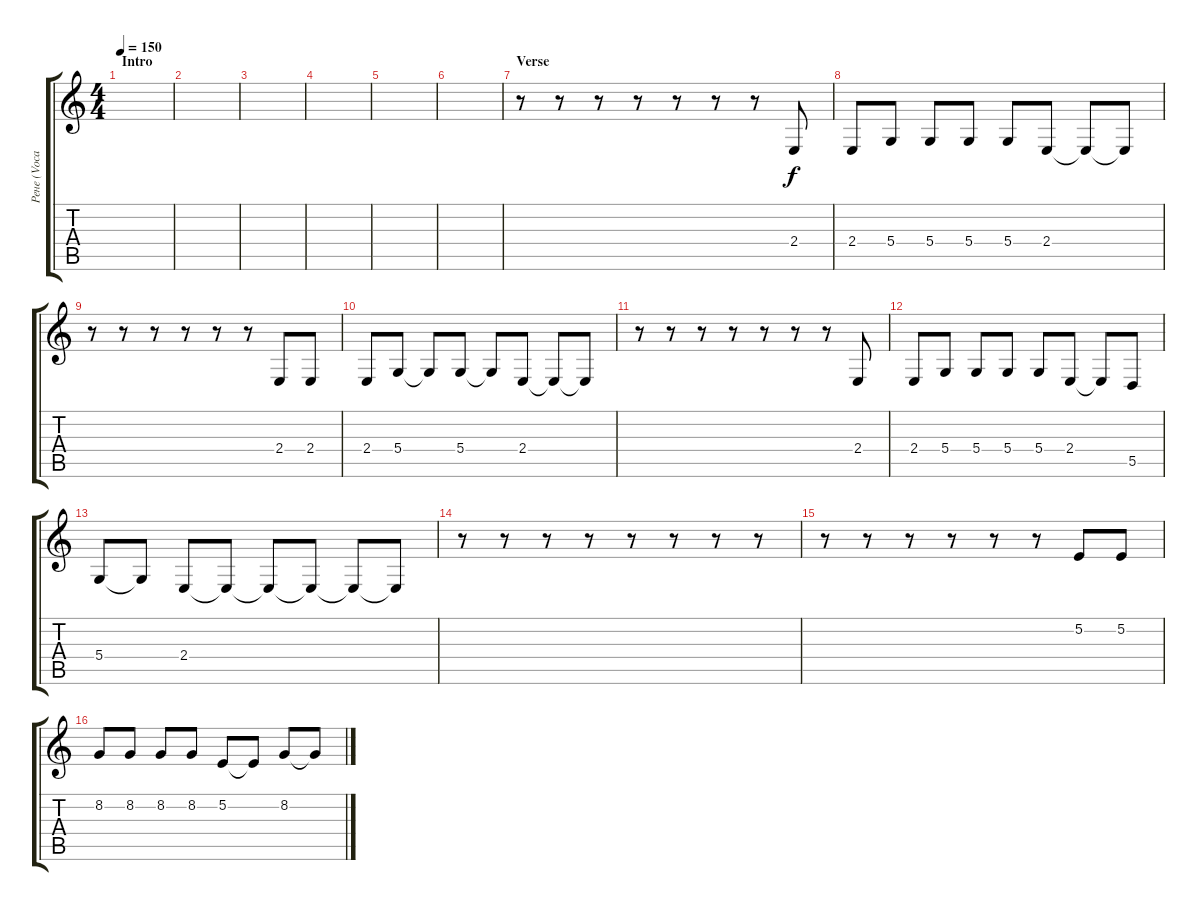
\track ("Рене (Vocal)" "Рене (Voca") {instrument lead6voice}
\staff {score tabs}
\tuning (E4 B3 G3 D3 A2 E2) {hide}
\ts (4 4)
\section ("" "Intro")
\tempo 150
\clef g2
\ks c
|
|
|
|
|
|
\section ("" "Verse")
r.8 r.8 r.8 r.8 r.8 r.8 r.8 2.4.8 |
2.4.8 5.4.8 5.4.8 5.4.8 5.4.8 2.4.8 2.4{t}.8 2.4{t}.8 |
r.8 r.8 r.8 r.8 r.8 r.8 2.4.8 2.4.8 |
2.4.8 5.4.8 5.4{t}.8 5.4.8 5.4{t}.8 2.4.8 2.4{t}.8 2.4{t}.8 |
r.8 r.8 r.8 r.8 r.8 r.8 r.8 2.4.8 |
2.4.8 5.4.8 5.4.8 5.4.8 5.4.8 2.4.8 2.4{t}.8 5.5.8 |
5.4.8 5.4{t}.8 2.4.8 2.4{t}.8 2.4{t}.8 2.4{t}.8 2.4{t}.8 2.4{t}.8 |
r.8 r.8 r.8 r.8 r.8 r.8 r.8 r.8 |
r.8 r.8 r.8 r.8 r.8 r.8 5.2.8 5.2.8 |
8.2.8 8.2.8 8.2.8 8.2.8 5.2.8 5.2{t}.8 8.2.8 8.2{t}.8
